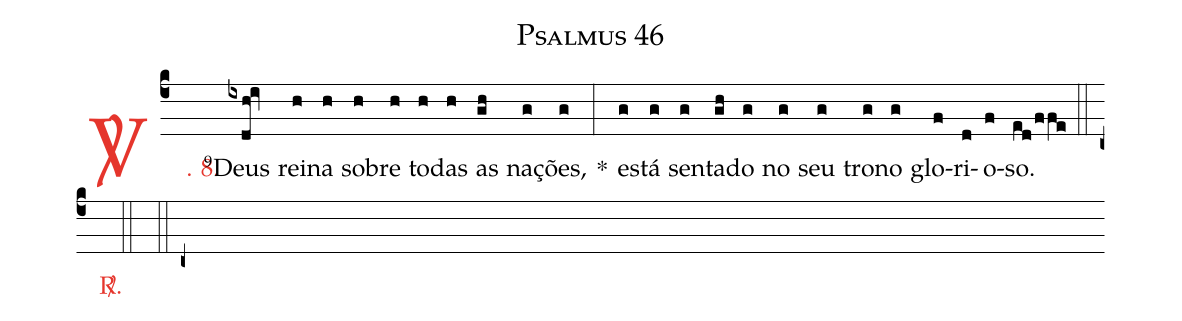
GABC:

name: Psalmus 46;
%%
(c4)

<c><sp>V/</sp>. 8.</c>() <v>\VSup{9}</v>Deus(ixdh!iv) rei(h)na(h) so(h)bre(h) to(h)das(h) as(gh) na(g)ções,(g) *(:) es(g)tá(g) sen(g)ta(gh)do(g) no(g) seu(g) tro(g)no(g) glo(f)ri(d)o(f)so.(ed/ffe)

(::)

<c><sp>R/</sp>.</c>(::)

(::)

(c+)
